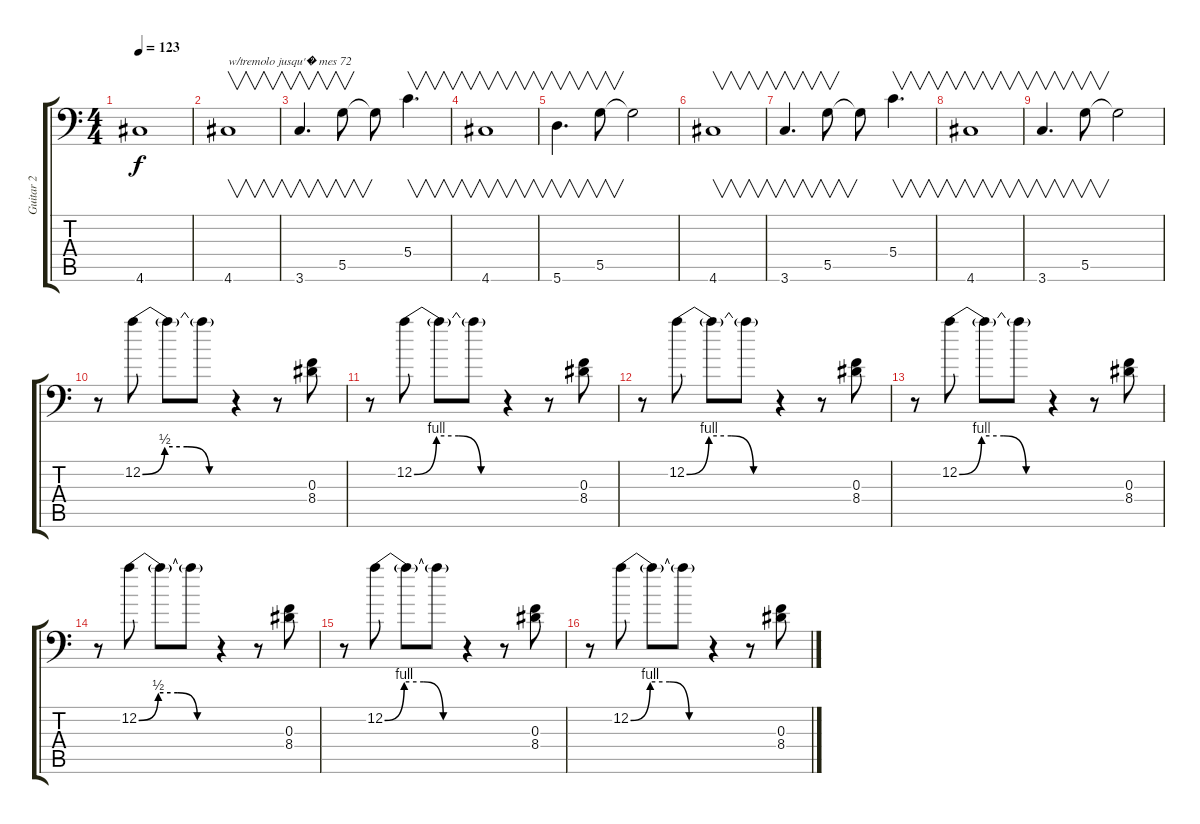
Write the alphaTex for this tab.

\track ("Guitar 2" "Guitar 2") {instrument distortionguitar}
\staff {score tabs}
\tuning (D4 A3 F3 G2 D2 A1) {hide}
\ts (4 4)
\tempo 123
\clef f4
\ks c
4.6{t}.1{dy f} |
4.6.1{v txt "w/tremolo jusqu'� mes 72"} |
3.6.4{v d} 5.5.8{v} 5.5{t}.8 5.4.4{v d} |
4.6.1{v} |
5.6.4{v d} 5.5.8{v} 5.5{t}.2 |
4.6.1{v} |
3.6.4{v d} 5.5.8{v} 5.5{t}.8 5.4.4{v d} |
4.6.1{v} |
3.6.4{v d} 5.5.8{v} 5.5{t}.2 |
r.8 12.2{be (custom 0 0 15 2 30 2 45 0 60 0)}.8 12.2{t}.8 12.2{t}.8 r.4 r.8 (0.3 8.4).8 |
r.8 12.2{be (custom 0 0 15 4 30 4 45 0 60 0)}.8 12.2{t}.8 12.2{t}.8 r.4 r.8 (0.3 8.4).8 |
r.8 12.2{be (custom 0 0 15 4 30 4 45 0 60 0)}.8 12.2{t}.8 12.2{t}.8 r.4 r.8 (0.3 8.4).8 |
r.8 12.2{be (custom 0 0 15 4 30 4 45 0 60 0)}.8 12.2{t}.8 12.2{t}.8 r.4 r.8 (0.3 8.4).8 |
r.8 12.2{be (custom 0 0 15 2 30 2 45 0 60 0)}.8 12.2{t}.8 12.2{t}.8 r.4 r.8 (0.3 8.4).8 |
r.8 12.2{be (custom 0 0 15 4 30 4 45 0 60 0)}.8 12.2{t}.8 12.2{t}.8 r.4 r.8 (0.3 8.4).8 |
r.8 12.2{be (custom 0 0 15 4 30 4 45 0 60 0)}.8 12.2{t}.8 12.2{t}.8 r.4 r.8 (0.3 8.4).8
